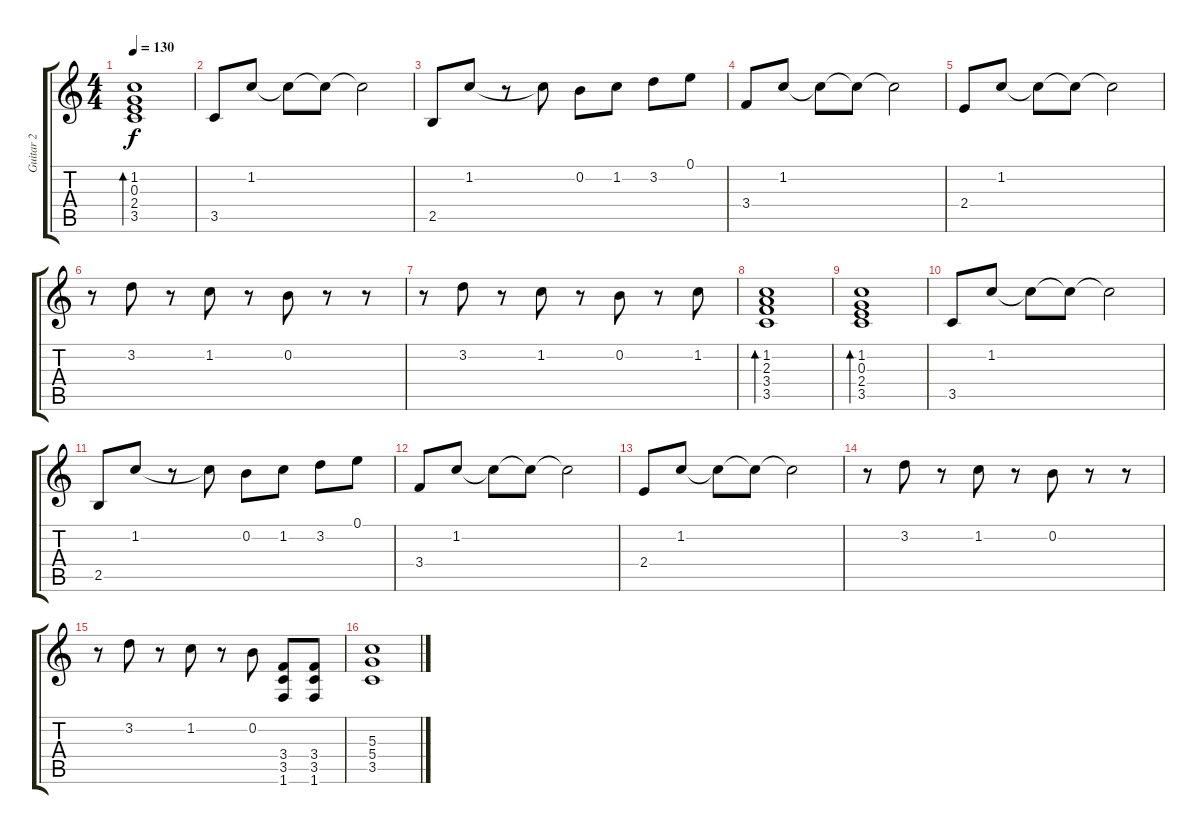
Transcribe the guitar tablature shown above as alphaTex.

\track ("Guitar 2" "Guitar 2") {instrument electricguitarclean}
\staff {score tabs}
\tuning (E4 B3 G3 D3 A2 E2) {hide}
\ts (4 4)
\tempo 130
\clef g2
\ks c
(1.2 0.3 2.4 3.5).1{bd 120 dy f} |
3.5.8 1.2.8 1.2{t}.8 1.2{t}.8 1.2{t}.2 |
2.5.8 1.2.8 r.8 1.2{t}.8 0.2.8 1.2.8 3.2.8 0.1.8 |
3.4.8 1.2.8 1.2{t}.8 1.2{t}.8 1.2{t}.2 |
2.4.8 1.2.8 1.2{t}.8 1.2{t}.8 1.2{t}.2 |
r.8 3.2.8 r.8 1.2.8 r.8 0.2.8 r.8 r.8 |
r.8 3.2.8 r.8 1.2.8 r.8 0.2.8 r.8 1.2.8 |
(1.2 2.3 3.4 3.5).1{bd 120} |
(1.2 0.3 2.4 3.5).1{bd 120} |
3.5.8 1.2.8 1.2{t}.8 1.2{t}.8 1.2{t}.2 |
2.5.8 1.2.8 r.8 1.2{t}.8 0.2.8 1.2.8 3.2.8 0.1.8 |
3.4.8 1.2.8 1.2{t}.8 1.2{t}.8 1.2{t}.2 |
2.4.8 1.2.8 1.2{t}.8 1.2{t}.8 1.2{t}.2 |
r.8 3.2.8 r.8 1.2.8 r.8 0.2.8 r.8 r.8 |
r.8 3.2.8 r.8 1.2.8 r.8 0.2.8 (3.4 3.5 1.6).8{instrument distortionguitar} (3.4 3.5 1.6).8 |
(5.3 5.4 3.5).1
